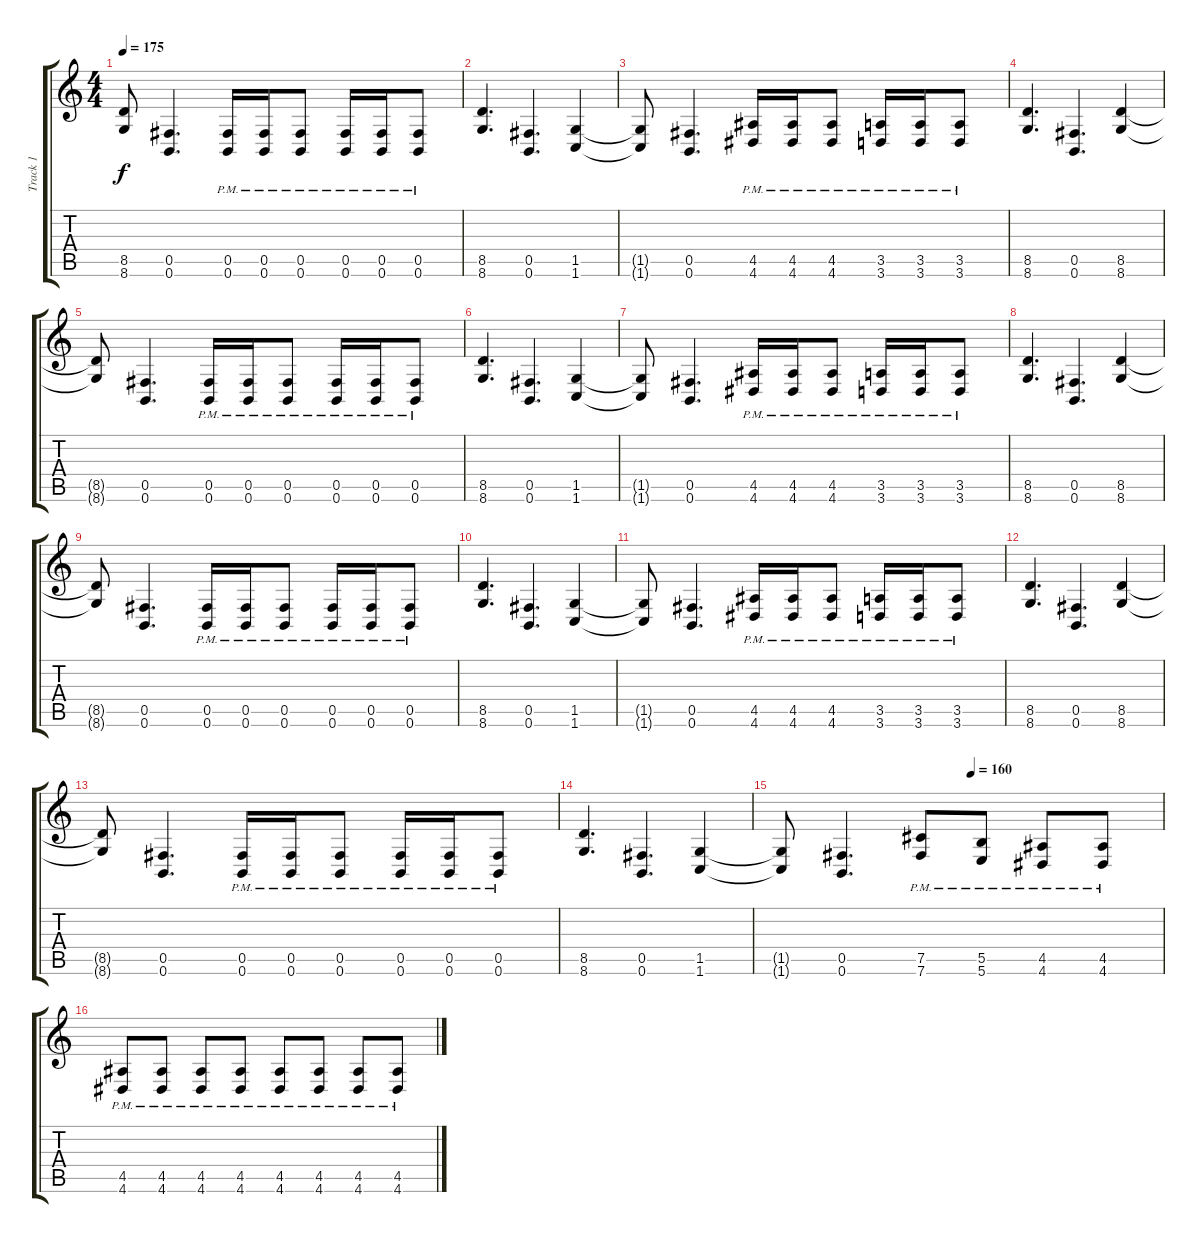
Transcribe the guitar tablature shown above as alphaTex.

\track ("Track 1" "Track 1") {instrument distortionguitar}
\staff {score tabs}
\tuning (Db4 Ab3 E3 B2 Gb2 B1) {hide}
\ts (4 4)
\tempo 175
\clef g2
\ks c
(8.5{t} 8.6{t}).8{dy f} (0.5 0.6).4{d} (0.5{pm} 0.6{pm}).16 (0.5{pm} 0.6{pm}).16 (0.5{pm} 0.6{pm}).8 (0.5{pm} 0.6{pm}).16 (0.5{pm} 0.6{pm}).16 (0.5{pm} 0.6{pm}).8 |
(8.5 8.6).4{d} (0.5 0.6).4{d} (1.5 1.6).4 |
(1.5{t} 1.6{t}).8 (0.5 0.6).4{d} (4.5{pm} 4.6{pm}).16 (4.5{pm} 4.6{pm}).16 (4.5{pm} 4.6{pm}).8 (3.5{pm} 3.6{pm}).16 (3.5{pm} 3.6{pm}).16 (3.5{pm} 3.6{pm}).8 |
(8.5 8.6).4{d} (0.5 0.6).4{d} (8.5 8.6).4 |
(8.5{t} 8.6{t}).8 (0.5 0.6).4{d} (0.5{pm} 0.6{pm}).16 (0.5{pm} 0.6{pm}).16 (0.5{pm} 0.6{pm}).8 (0.5{pm} 0.6{pm}).16 (0.5{pm} 0.6{pm}).16 (0.5{pm} 0.6{pm}).8 |
(8.5 8.6).4{d} (0.5 0.6).4{d} (1.5 1.6).4 |
(1.5{t} 1.6{t}).8 (0.5 0.6).4{d} (4.5{pm} 4.6{pm}).16 (4.5{pm} 4.6{pm}).16 (4.5{pm} 4.6{pm}).8 (3.5{pm} 3.6{pm}).16 (3.5{pm} 3.6{pm}).16 (3.5{pm} 3.6{pm}).8 |
(8.5 8.6).4{d} (0.5 0.6).4{d} (8.5 8.6).4 |
(8.5{t} 8.6{t}).8 (0.5 0.6).4{d} (0.5{pm} 0.6{pm}).16 (0.5{pm} 0.6{pm}).16 (0.5{pm} 0.6{pm}).8 (0.5{pm} 0.6{pm}).16 (0.5{pm} 0.6{pm}).16 (0.5{pm} 0.6{pm}).8 |
(8.5 8.6).4{d} (0.5 0.6).4{d} (1.5 1.6).4 |
(1.5{t} 1.6{t}).8 (0.5 0.6).4{d} (4.5{pm} 4.6{pm}).16 (4.5{pm} 4.6{pm}).16 (4.5{pm} 4.6{pm}).8 (3.5{pm} 3.6{pm}).16 (3.5{pm} 3.6{pm}).16 (3.5{pm} 3.6{pm}).8 |
(8.5 8.6).4{d} (0.5 0.6).4{d} (8.5 8.6).4 |
(8.5{t} 8.6{t}).8 (0.5 0.6).4{d} (0.5{pm} 0.6{pm}).16 (0.5{pm} 0.6{pm}).16 (0.5{pm} 0.6{pm}).8 (0.5{pm} 0.6{pm}).16 (0.5{pm} 0.6{pm}).16 (0.5{pm} 0.6{pm}).8 |
(8.5 8.6).4{d} (0.5 0.6).4{d} (1.5 1.6).4 |
\tempo (160 0.5)
(1.5{t} 1.6{t}).8 (0.5 0.6).4{d} (7.5{pm} 7.6{pm}).8 (5.5{pm} 5.6{pm}).8 (4.5{pm} 4.6{pm}).8 (4.5{pm} 4.6{pm}).8 |
(4.5{pm} 4.6{pm}).8 (4.5{pm} 4.6{pm}).8 (4.5{pm} 4.6{pm}).8 (4.5{pm} 4.6{pm}).8 (4.5{pm} 4.6{pm}).8 (4.5{pm} 4.6{pm}).8 (4.5{pm} 4.6{pm}).8 (4.5{pm} 4.6{pm}).8
